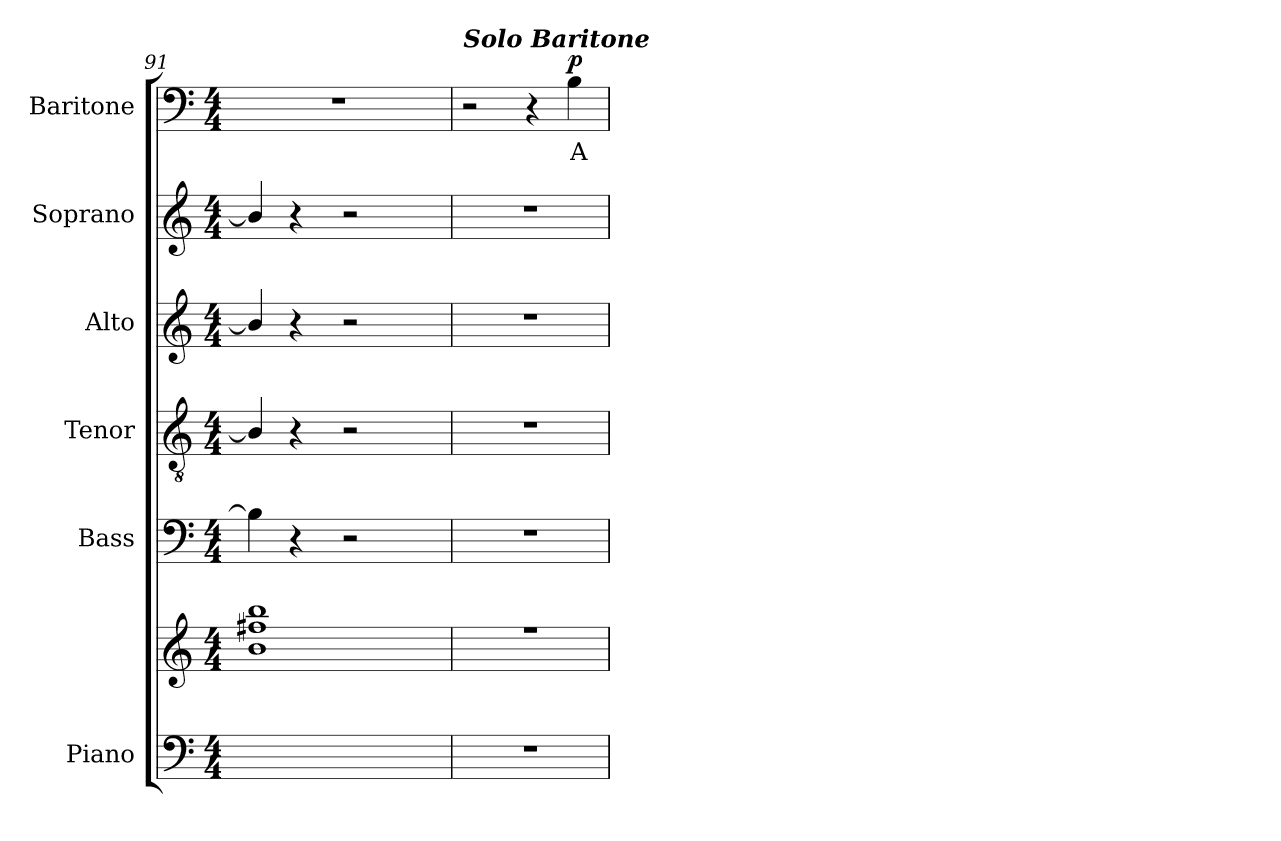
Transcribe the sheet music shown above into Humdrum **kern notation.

**kern	**kern	**kern	**kern	**kern	**kern	**kern	**text	**dynam
*part6	*part6	*part5	*part4	*part3	*part2	*part1	*part1	*part1
*staff7	*staff6	*staff5	*staff4	*staff3	*staff2	*staff1	*staff1	*staff1
*I"Piano	*	*I"Bass	*I"Tenor	*I"Alto	*I"Soprano	*I"Baritone	*	*
*	*	*I'B	*I'T	*I'A	*I'S	*	*	*
*clefF4	*clefG2	*clefF4	*clefGv2	*clefG2	*clefG2	*clefF4	*	*
*k[]	*k[]	*k[]	*k[]	*k[]	*k[]	*k[]	*	*
*C:	*C:	*C:	*C:	*C:	*C:	*C:	*	*
*M4/4	*M4/4	*M4/4	*M4/4	*M4/4	*M4/4	*M4/4	*	*
=91	=91	=91	=91	=91	=91	=91	=91	=91
*	*^	*	*	*	*	*	*	*
4ryy	1b 1ff#X 1bb	1ryy	4B]	4B/]	4b/]	4b/]	1r	.	.
8ryy	.	.	4r	4r	4r	4r	.	.	.
8ryy	.	.	.	.	.	.	.	.	.
8ryy	.	.	2r	2r	2r	2r	.	.	.
8ryy	.	.	.	.	.	.	.	.	.
8ryy	.	.	.	.	.	.	.	.	.
8ryy	.	.	.	.	.	.	.	.	.
=92	=92	=92	=92	=92	=92	=92	=92	=92	=92
!	!	!	!	!	!	!	!LO:TX:a:Bi:t=Solo Baritone	!	!
1r	1r	1ryy	1r	1r	1r	1r	2r	.	.
.	.	.	.	.	.	.	4r	.	.
!	!	!	!	!	!	!	!	!LO:LY:b	!LO:DY:b
.	.	.	.	.	.	.	4B	A	p
*	*v	*v	*	*	*	*	*	*	*
=	=	=	=	=	=	=	=	=
*-	*-	*-	*-	*-	*-	*-	*-	*-
